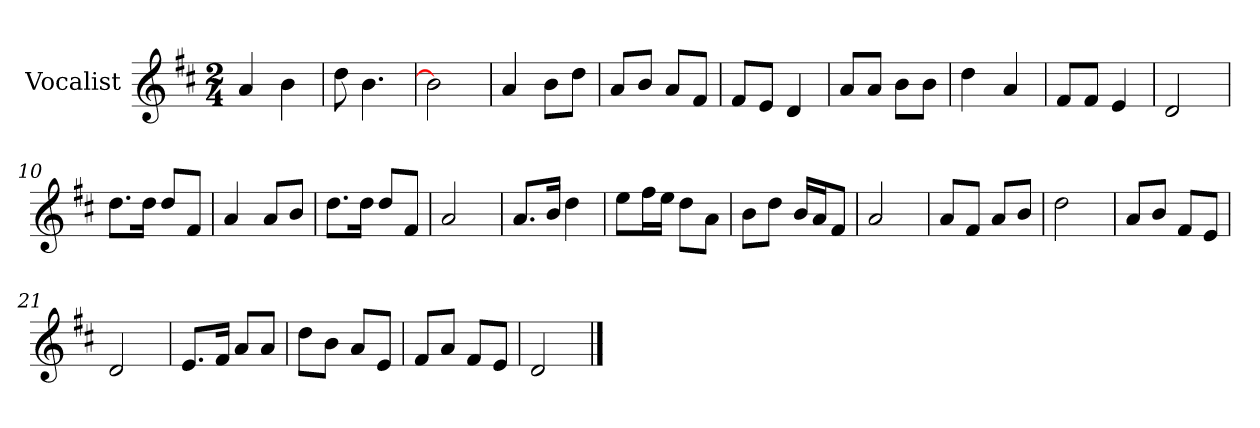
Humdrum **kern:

**kern
*part1
*staff1
*I"Vocalist
*k[f#c#]
*D:
*M2/4
=
4a
4b
=1
8dd
4.b
=2
2b]
=3
4a
8bL
8ddJ
=4
8aL
8bJ
8aL
8f#J
=5
8f#L
8eJ
4d
=6
8aL
8aJ
8bL
8bJ
=7
4dd
4a
=8
8f#L
8f#J
4e
=9
2d
=10
8.ddL
16ddJk
8ddL
8f#J
=11
4a
8aL
8bJ
=12
8.ddL
16ddJk
8ddL
8f#J
=13
2a
=14
8.aL
16bJk
4dd
=15
8eeL
16ff#L
16eeJJ
8ddL
8aJ
=16
8bL
8ddJ
16bLL
16aJ
8f#J
=17
2a
=18
8aL
8f#J
8aL
8bJ
=19
2dd
=20
8aL
8bJ
8f#L
8eJ
=21
2d
=22
8.eL
16f#Jk
8aL
8aJ
=23
8ddL
8bJ
8aL
8eJ
=24
8f#L
8aJ
8f#L
8eJ
=25
2d
==
*-
